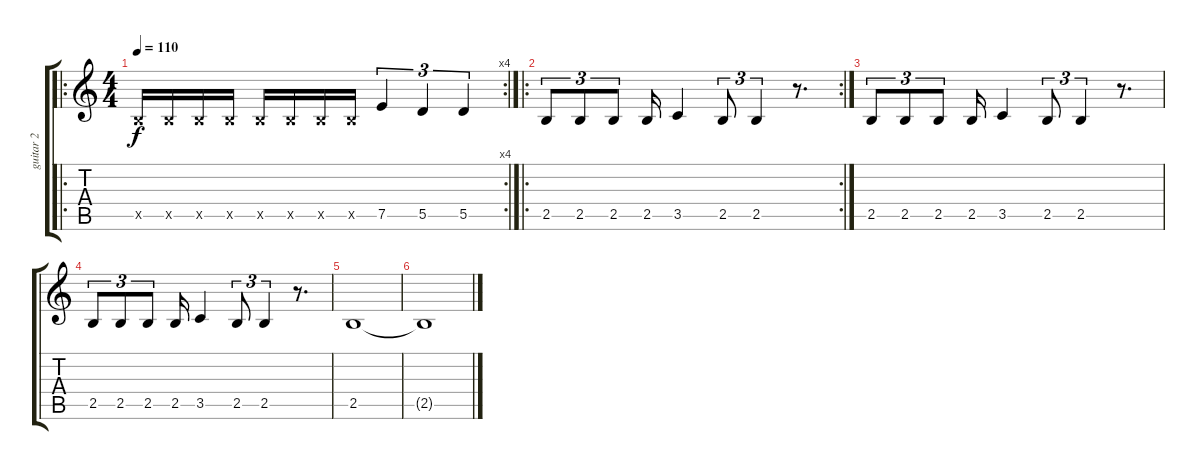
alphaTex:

\track ("guitar 2" "guitar 2") {instrument distortionguitar}
\staff {score tabs}
\tuning (E4 B3 G3 D3 A2 E2) {hide}
\ro
\rc 4
\ts (4 4)
\tempo 110
\clef g2
\ks c
2.5{x}.16{dy f} 2.5{x}.16 2.5{x}.16 2.5{x}.16 2.5{x}.16 2.5{x}.16 2.5{x}.16 2.5{x}.16 7.5.4{tu (3 2)} 5.5.4{tu (3 2)} 5.5.4{tu (3 2)} |
\ro
\rc 2
2.5.8{tu (3 2)} 2.5.8{tu (3 2)} 2.5.8{tu (3 2)} 2.5.16 3.5.4 2.5.8{tu (3 2)} 2.5.4{tu (3 2)} r.8{d} |
2.5.8{tu (3 2)} 2.5.8{tu (3 2)} 2.5.8{tu (3 2)} 2.5.16 3.5.4 2.5.8{tu (3 2)} 2.5.4{tu (3 2)} r.8{d} |
2.5.8{tu (3 2)} 2.5.8{tu (3 2)} 2.5.8{tu (3 2)} 2.5.16 3.5.4 2.5.8{tu (3 2)} 2.5.4{tu (3 2)} r.8{d} |
2.5.1 |
2.5{t}.1
